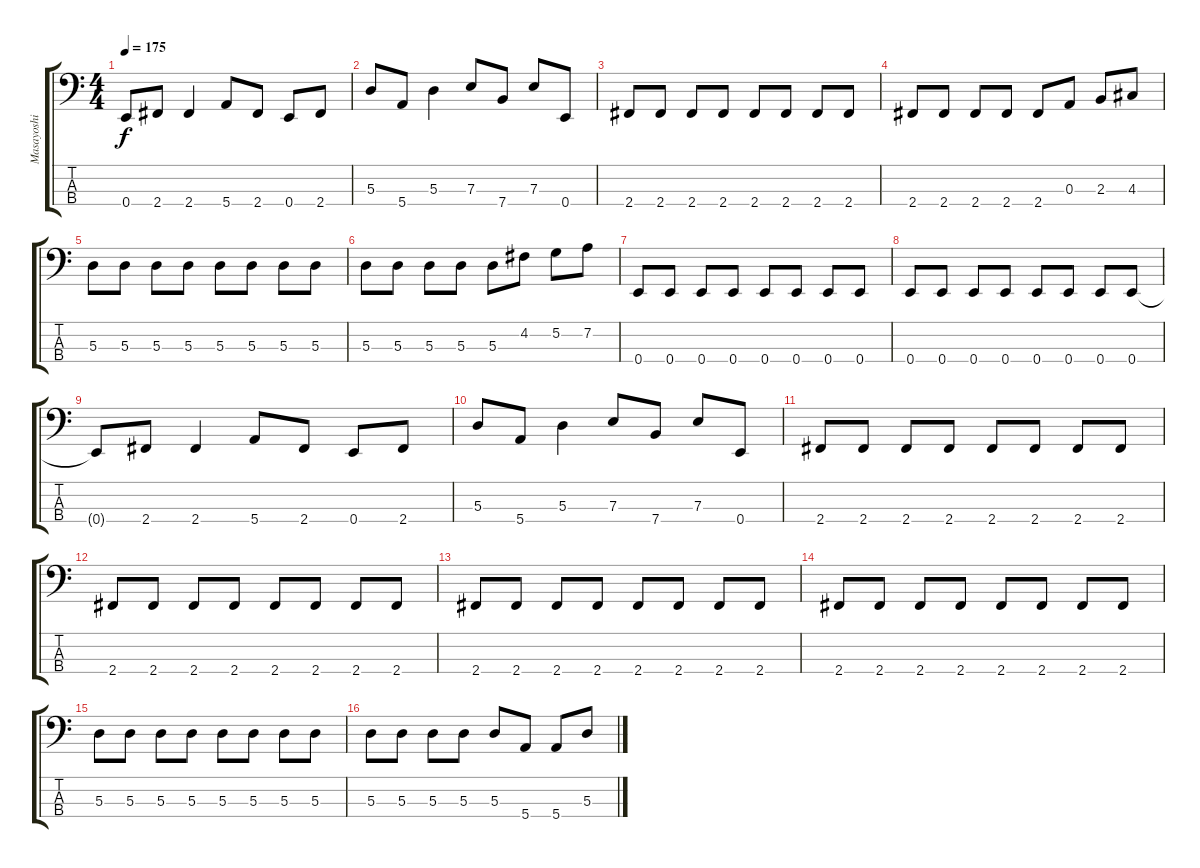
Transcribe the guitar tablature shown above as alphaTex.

\track ("Masayoshi Yamashita" "Masayoshi ") {instrument electricbassfinger}
\staff {score tabs}
\tuning (G2 D2 A1 E1) {hide}
\ts (4 4)
\tempo 175
\clef f4
\ks c
0.4{t}.8{dy f} 2.4.8 2.4.4 5.4.8 2.4.8 0.4.8 2.4.8 |
5.3.8 5.4.8 5.3.4 7.3.8 7.4.8 7.3.8 0.4.8 |
2.4.8 2.4.8 2.4.8 2.4.8 2.4.8 2.4.8 2.4.8 2.4.8 |
2.4.8 2.4.8 2.4.8 2.4.8 2.4.8 0.3.8 2.3.8 4.3.8 |
5.3.8 5.3.8 5.3.8 5.3.8 5.3.8 5.3.8 5.3.8 5.3.8 |
5.3.8 5.3.8 5.3.8 5.3.8 5.3.8 4.2.8 5.2.8 7.2.8 |
0.4.8 0.4.8 0.4.8 0.4.8 0.4.8 0.4.8 0.4.8 0.4.8 |
0.4.8 0.4.8 0.4.8 0.4.8 0.4.8 0.4.8 0.4.8 0.4.8 |
0.4{t}.8 2.4.8 2.4.4 5.4.8 2.4.8 0.4.8 2.4.8 |
5.3.8 5.4.8 5.3.4 7.3.8 7.4.8 7.3.8 0.4.8 |
2.4.8 2.4.8 2.4.8 2.4.8 2.4.8 2.4.8 2.4.8 2.4.8 |
2.4.8 2.4.8 2.4.8 2.4.8 2.4.8 2.4.8 2.4.8 2.4.8 |
2.4.8 2.4.8 2.4.8 2.4.8 2.4.8 2.4.8 2.4.8 2.4.8 |
2.4.8 2.4.8 2.4.8 2.4.8 2.4.8 2.4.8 2.4.8 2.4.8 |
5.3.8 5.3.8 5.3.8 5.3.8 5.3.8 5.3.8 5.3.8 5.3.8 |
5.3.8 5.3.8 5.3.8 5.3.8 5.3.8 5.4.8 5.4.8 5.3.8
